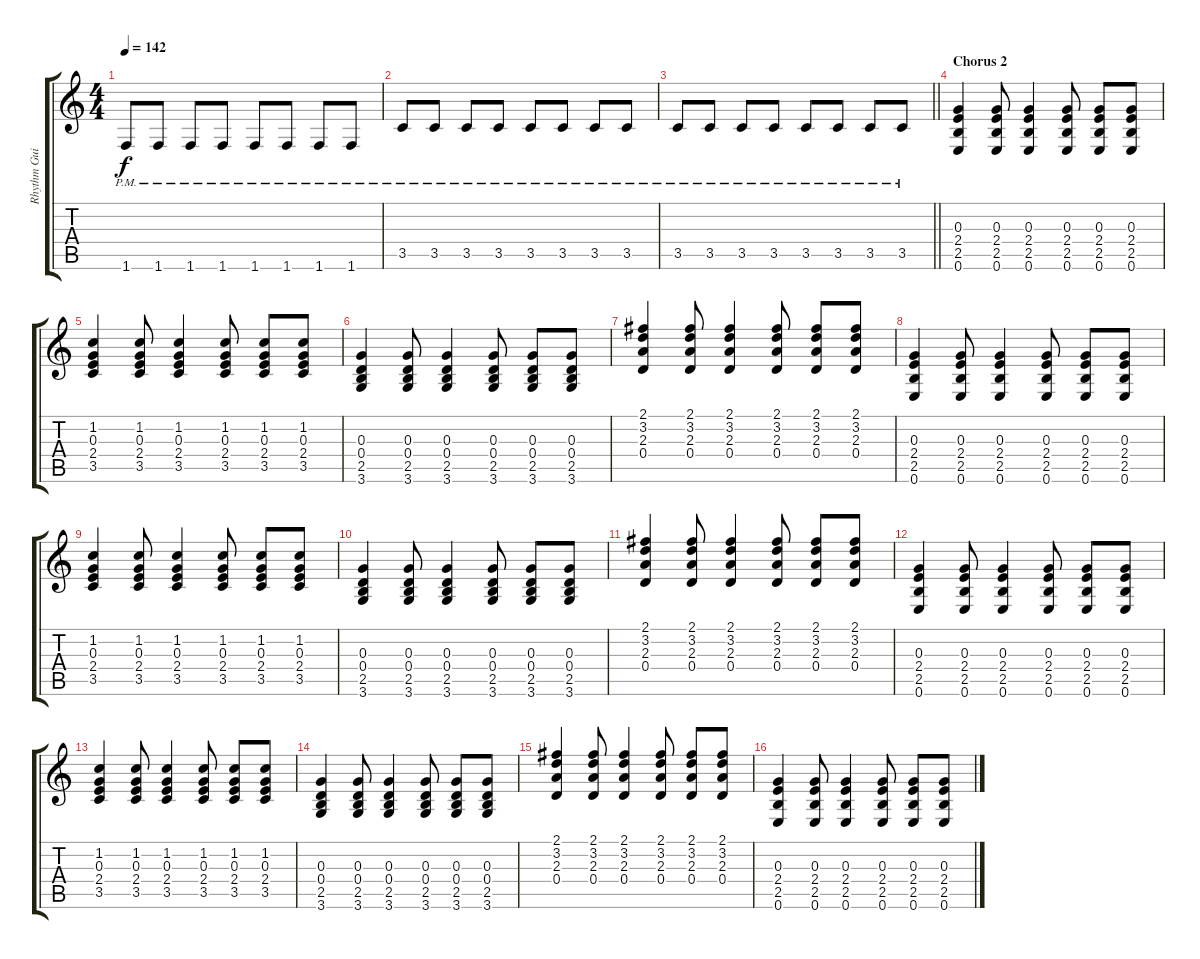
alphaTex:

\track ("Rhythm Guitar" "Rhythm Gui") {instrument acousticguitarsteel}
\staff {score tabs}
\tuning (E4 B3 G3 D3 A2 E2) {hide}
\ts (4 4)
\tempo 142
\clef g2
\ks c
1.6{pm}.8{dy f} 1.6{pm}.8 1.6{pm}.8 1.6{pm}.8 1.6{pm}.8 1.6{pm}.8 1.6{pm}.8 1.6{pm}.8 |
3.5{pm}.8 3.5{pm}.8 3.5{pm}.8 3.5{pm}.8 3.5{pm}.8 3.5{pm}.8 3.5{pm}.8 3.5{pm}.8 |
\barLineRight lightlight
3.5{pm}.8 3.5{pm}.8 3.5{pm}.8 3.5{pm}.8 3.5{pm}.8 3.5{pm}.8 3.5{pm}.8 3.5{pm}.8 |
\section ("" "Chorus 2")
(0.3 2.4 2.5 0.6).4 (0.3 2.4 2.5 0.6).8 (0.3 2.4 2.5 0.6).4 (0.3 2.4 2.5 0.6).8 (0.3 2.4 2.5 0.6).8 (0.3 2.4 2.5 0.6).8 |
(1.2 0.3 2.4 3.5).4 (1.2 0.3 2.4 3.5).8 (1.2 0.3 2.4 3.5).4 (1.2 0.3 2.4 3.5).8 (1.2 0.3 2.4 3.5).8 (1.2 0.3 2.4 3.5).8 |
(0.3 0.4 2.5 3.6).4 (0.3 0.4 2.5 3.6).8 (0.3 0.4 2.5 3.6).4 (0.3 0.4 2.5 3.6).8 (0.3 0.4 2.5 3.6).8 (0.3 0.4 2.5 3.6).8 |
(2.1 3.2 2.3 0.4).4 (2.1 3.2 2.3 0.4).8 (2.1 3.2 2.3 0.4).4 (2.1 3.2 2.3 0.4).8 (2.1 3.2 2.3 0.4).8 (2.1 3.2 2.3 0.4).8 |
(0.3 2.4 2.5 0.6).4 (0.3 2.4 2.5 0.6).8 (0.3 2.4 2.5 0.6).4 (0.3 2.4 2.5 0.6).8 (0.3 2.4 2.5 0.6).8 (0.3 2.4 2.5 0.6).8 |
(1.2 0.3 2.4 3.5).4 (1.2 0.3 2.4 3.5).8 (1.2 0.3 2.4 3.5).4 (1.2 0.3 2.4 3.5).8 (1.2 0.3 2.4 3.5).8 (1.2 0.3 2.4 3.5).8 |
(0.3 0.4 2.5 3.6).4 (0.3 0.4 2.5 3.6).8 (0.3 0.4 2.5 3.6).4 (0.3 0.4 2.5 3.6).8 (0.3 0.4 2.5 3.6).8 (0.3 0.4 2.5 3.6).8 |
(2.1 3.2 2.3 0.4).4 (2.1 3.2 2.3 0.4).8 (2.1 3.2 2.3 0.4).4 (2.1 3.2 2.3 0.4).8 (2.1 3.2 2.3 0.4).8 (2.1 3.2 2.3 0.4).8 |
(0.3 2.4 2.5 0.6).4 (0.3 2.4 2.5 0.6).8 (0.3 2.4 2.5 0.6).4 (0.3 2.4 2.5 0.6).8 (0.3 2.4 2.5 0.6).8 (0.3 2.4 2.5 0.6).8 |
(1.2 0.3 2.4 3.5).4 (1.2 0.3 2.4 3.5).8 (1.2 0.3 2.4 3.5).4 (1.2 0.3 2.4 3.5).8 (1.2 0.3 2.4 3.5).8 (1.2 0.3 2.4 3.5).8 |
(0.3 0.4 2.5 3.6).4 (0.3 0.4 2.5 3.6).8 (0.3 0.4 2.5 3.6).4 (0.3 0.4 2.5 3.6).8 (0.3 0.4 2.5 3.6).8 (0.3 0.4 2.5 3.6).8 |
(2.1 3.2 2.3 0.4).4 (2.1 3.2 2.3 0.4).8 (2.1 3.2 2.3 0.4).4 (2.1 3.2 2.3 0.4).8 (2.1 3.2 2.3 0.4).8 (2.1 3.2 2.3 0.4).8 |
(0.3 2.4 2.5 0.6).4 (0.3 2.4 2.5 0.6).8 (0.3 2.4 2.5 0.6).4 (0.3 2.4 2.5 0.6).8 (0.3 2.4 2.5 0.6).8 (0.3 2.4 2.5 0.6).8
